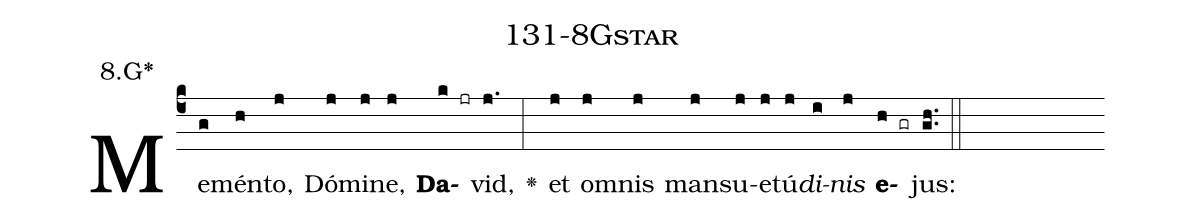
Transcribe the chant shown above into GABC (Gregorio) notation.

name: 131-8Gstar;
annotation: 8.G*;
%%
(c4)Me(g)mén(h)to,(j) Dó(j)mi(j)ne,(j) <b>Da</b>(k jr)vid,(j.) <v>\greheightstar</v>(:) et(j) om(j)nis(j) man(j)su(j)e(j)tú(j)<i>di</i>(i)<i>nis</i>(j) <b>e</b>(h gr)jus:(gh..) (::)


%E(j) u(j) o(i) u(j) a(h) e.(gh..) (::)
